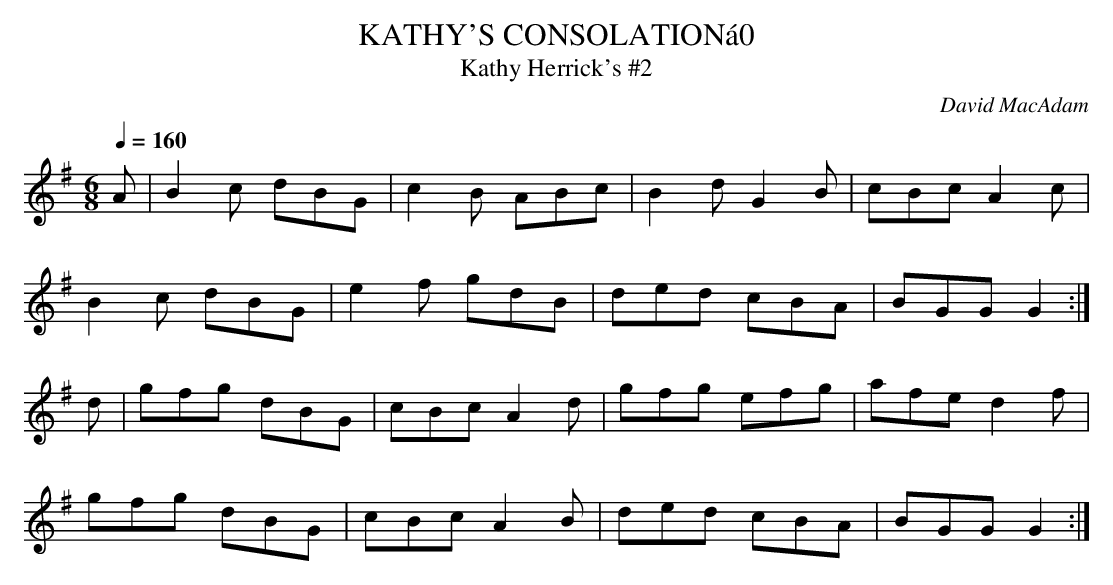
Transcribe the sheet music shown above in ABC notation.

X:1
T:KATHY'S CONSOLATION\'a0
T:Kathy Herrick's #2
C:David MacAdam
Q:1/4=160
L:1/8
M:6/8
K:G
A | B2 c dBG | c2 B ABc | B2 d G2 B | cBc A2\'a0 c |\'a0
B2 c dBG | e2 f gdB | ded cBA | BGG G2 :|
d | gfg dBG | cBc A2d | gfg efg | afe d2 f |
gfg dBG | cBc A2B | ded cBA | BGG G2 :|
